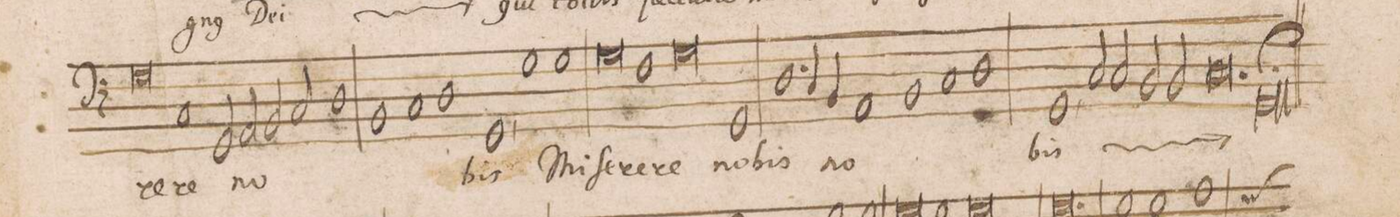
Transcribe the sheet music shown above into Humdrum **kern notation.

**kern	**text	**dynam
*I"BASVS	*	*
*clefF4	*	*
*k[]	*	*
*M3/1	*	*
0G	-re-	.
1C	-re	.
=14-	=14-	=14-
2GG/	no-	.
2AA/	.	.
2BB/	.	.
2C/	.	.
1D	.	.
=15-	=15-	=15-
1BB	.	.
1C	.	.
1D	.	.
=16-	=16-	=16-
1GG,	bis	.
1G	Mi-	.
1G	-ſe-	.
=17-	=17-	=17-
0G	-re-	.
1F	-re	.
=18-	=18-	=18-
0G	no-	.
1GG	-bis	.
=19-	=19-	=19-
1.D	no-	.
4C/	.	.
4BB/	.	.
1AA	.	.
=20-	=20-	=20-
1BB	.	.
1C	.	.
1D	.	.
=21-	=21-	=21-
1GG,	bis	.
*	*ij	*
2C/	Mi-	.
2C/	-ſe-	.
2BB/	-re-	.
2BB/	-re	.
=22-	=22-	=22-
0.C	no-	.
=23-	=23-	=23-
0GG;l	-bis	.
*	*Xij	*
1ryy	.	.
=24||	=24||	=24||
*M2/1	*	*
*met(C|)	*	*
*-	*-	*-
